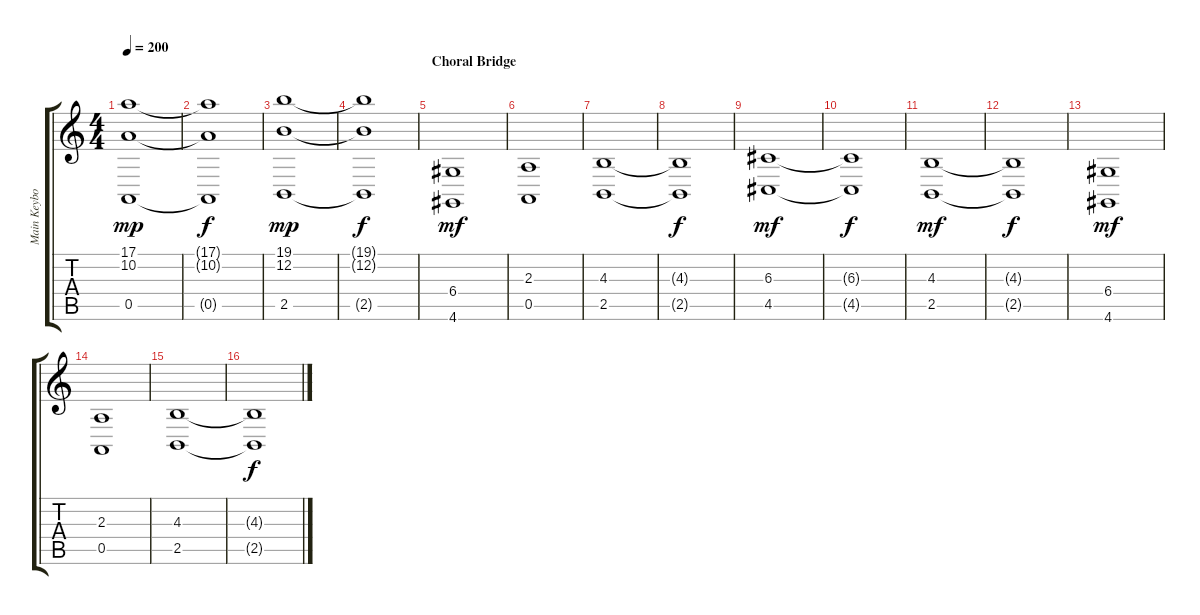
\track ("Main Keyboards" "Main Keybo") {instrument stringensemble1}
\staff {score tabs}
\tuning (E4 B3 G3 D3 A2 E2) {hide}
\ts (4 4)
\tempo 200
\clef g2
\ks c
(17.1 10.2 0.5).1{dy mp} |
(17.1{t} 10.2{t} 0.5{t}).1{dy f} |
(19.1 12.2 2.5).1{dy mp} |
(19.1{t} 12.2{t} 2.5{t}).1{dy f} |
\section ("" "Choral Bridge")
(6.4 4.6).1{dy mf} |
(2.3 0.5).1 |
(4.3 2.5).1 |
(4.3{t} 2.5{t}).1{dy f} |
(6.3 4.5).1{dy mf} |
(6.3{t} 4.5{t}).1{dy f} |
(4.3 2.5).1{dy mf} |
(4.3{t} 2.5{t}).1{dy f} |
(6.4 4.6).1{dy mf} |
(2.3 0.5).1 |
(4.3 2.5).1 |
(4.3{t} 2.5{t}).1{dy f}
